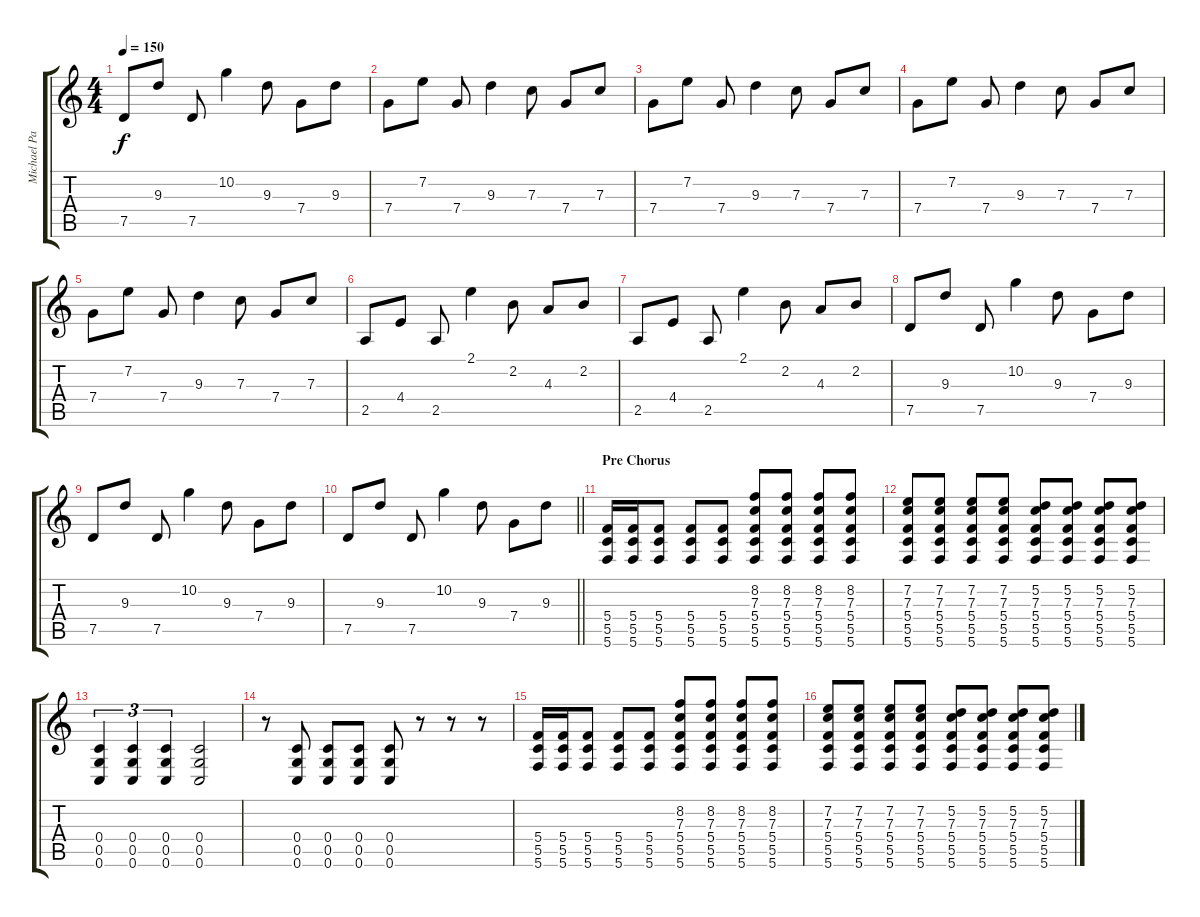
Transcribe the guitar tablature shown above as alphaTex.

\track ("Michael Paget" "Michael Pa") {instrument acousticguitarsteel}
\staff {score tabs}
\tuning (D4 A3 F3 C3 G2 C2) {hide}
\ts (4 4)
\tempo 150
\clef g2
\ks c
7.5.8{dy f} 9.3.8 7.5.8 10.2.4 9.3.8 7.4.8 9.3.8 |
7.4.8 7.2.8 7.4.8 9.3.4 7.3.8 7.4.8 7.3.8 |
7.4.8 7.2.8 7.4.8 9.3.4 7.3.8 7.4.8 7.3.8 |
7.4.8 7.2.8 7.4.8 9.3.4 7.3.8 7.4.8 7.3.8 |
7.4.8 7.2.8 7.4.8 9.3.4 7.3.8 7.4.8 7.3.8 |
2.5.8 4.4.8 2.5.8 2.1.4 2.2.8 4.3.8 2.2.8 |
2.5.8 4.4.8 2.5.8 2.1.4 2.2.8 4.3.8 2.2.8 |
7.5.8 9.3.8 7.5.8 10.2.4 9.3.8 7.4.8 9.3.8 |
7.5.8 9.3.8 7.5.8 10.2.4 9.3.8 7.4.8 9.3.8 |
\barLineRight lightlight
7.5.8 9.3.8 7.5.8 10.2.4 9.3.8 7.4.8 9.3.8 |
\section ("" "Pre Chorus")
(5.4 5.5 5.6).16 (5.4 5.5 5.6).16 (5.4 5.5 5.6).8 (5.4 5.5 5.6).8 (5.4 5.5 5.6).8 (8.2 7.3 5.4 5.5 5.6).8 (8.2 7.3 5.4 5.5 5.6).8 (8.2 7.3 5.4 5.5 5.6).8 (8.2 7.3 5.4 5.5 5.6).8 |
(7.2 7.3 5.4 5.5 5.6).8 (7.2 7.3 5.4 5.5 5.6).8 (7.2 7.3 5.4 5.5 5.6).8 (7.2 7.3 5.4 5.5 5.6).8 (5.2 7.3 5.4 5.5 5.6).8 (5.2 7.3 5.4 5.5 5.6).8 (5.2 7.3 5.4 5.5 5.6).8 (5.2 7.3 5.4 5.5 5.6).8 |
(0.4 0.5 0.6).4{tu (3 2)} (0.4 0.5 0.6).4{tu (3 2)} (0.4 0.5 0.6).4{tu (3 2)} (0.4 0.5 0.6).2 |
r.8 (0.4 0.5 0.6).8 (0.4 0.5 0.6).8 (0.4 0.5 0.6).8 (0.4 0.5 0.6).8 r.8 r.8 r.8 |
(5.4 5.5 5.6).16 (5.4 5.5 5.6).16 (5.4 5.5 5.6).8 (5.4 5.5 5.6).8 (5.4 5.5 5.6).8 (8.2 7.3 5.4 5.5 5.6).8 (8.2 7.3 5.4 5.5 5.6).8 (8.2 7.3 5.4 5.5 5.6).8 (8.2 7.3 5.4 5.5 5.6).8 |
(7.2 7.3 5.4 5.5 5.6).8 (7.2 7.3 5.4 5.5 5.6).8 (7.2 7.3 5.4 5.5 5.6).8 (7.2 7.3 5.4 5.5 5.6).8 (5.2 7.3 5.4 5.5 5.6).8 (5.2 7.3 5.4 5.5 5.6).8 (5.2 7.3 5.4 5.5 5.6).8 (5.2 7.3 5.4 5.5 5.6).8
